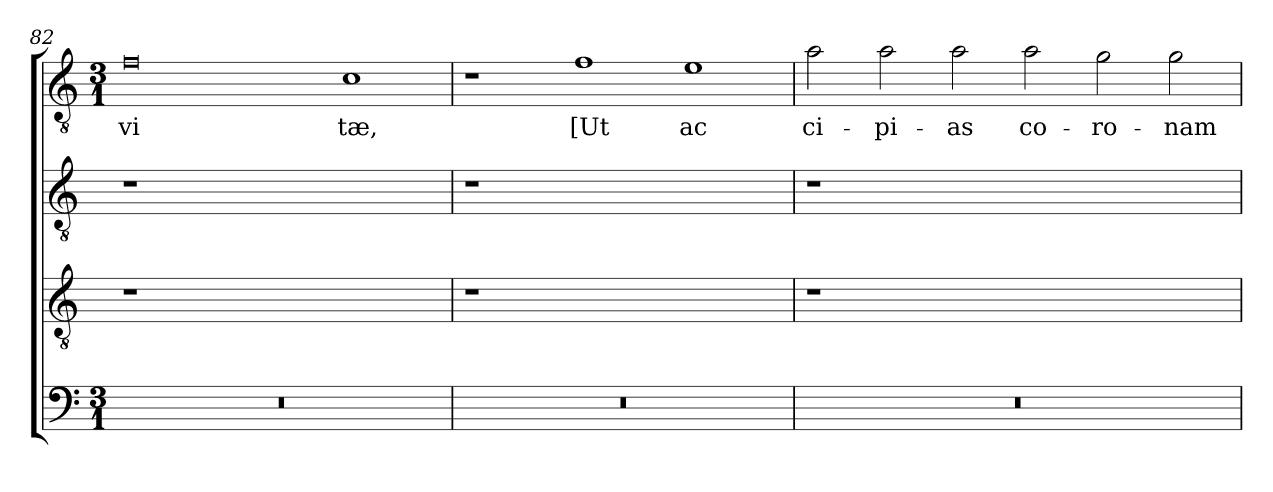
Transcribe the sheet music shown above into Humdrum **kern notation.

**kern	**kern	**kern	**kern	**text
*part4	*part3	*part2	*part1	*part1
*staff4	*staff3	*staff2	*staff1	*staff1
*clefF4	*clefGv2	*clefGv2	*clefGv2	*
*k[]	*k[]	*k[]	*k[]	*
*C:	*C:	*C:	*C:	*
*M3/1	*	*	*M3/1	*
=82	=82	=82	=82	=82
!	!	!	!	!LO:LY:b
0.r	1r	1r	0f	vi
.	0ryy	0ryy	.	.
!	!	!	!	!LO:LY:b
.	.	.	1c	tæ,
=83	=83	=83	=83	=83
0.r	1r	1r	1r	.
!	!	!	!	!LO:LY:b
.	0ryy	0ryy	1f	[Ut
!	!	!	!	!LO:LY:b
.	.	.	1e	ac
!!LO:LB:g=z
=84	=84	=84	=84	=84
!	!	!	!	!LO:LY:b
0.r	1r	1r	2a\	ci-
!	!	!	!	!LO:LY:b
.	.	.	2a\	-pi-
!	!	!	!	!LO:LY:b
.	0ryy	0ryy	2a\	-as
!	!	!	!	!LO:LY:b
.	.	.	2a\	co-
!	!	!	!	!LO:LY:b
.	.	.	2g\	-ro-
!	!	!	!	!LO:LY:b
.	.	.	2g\	-nam
=	=	=	=	=
*-	*-	*-	*-	*-
